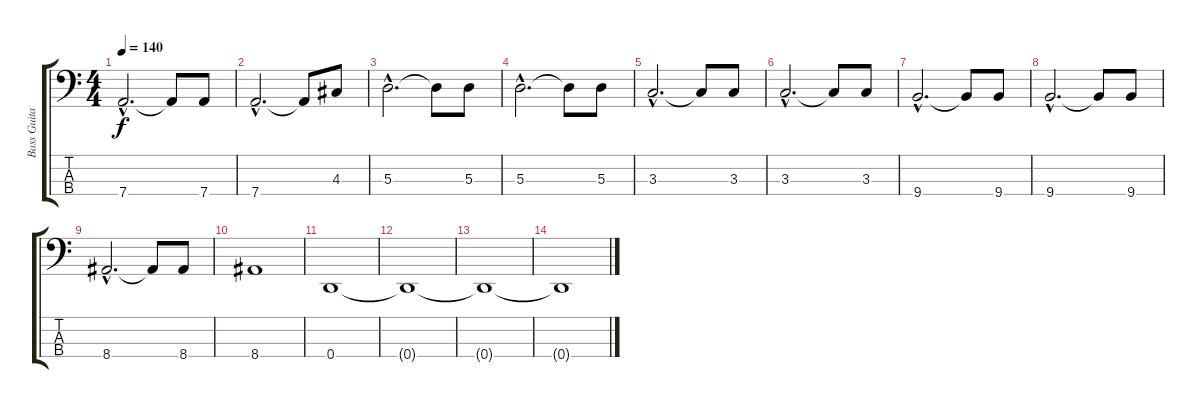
\track ("Bass Guitar" "Bass Guita") {instrument electricbasspick}
\staff {score tabs}
\tuning (G2 D2 A1 D1) {hide}
\ts (4 4)
\tempo 140
\clef f4
\ks c
7.4{hac}.2{d dy f} 7.4{t}.8 7.4.8 |
7.4{hac}.2{d} 7.4{t}.8 4.3.8 |
5.3{hac}.2{d} 5.3{t}.8 5.3.8 |
5.3{hac}.2{d} 5.3{t}.8 5.3.8 |
3.3{hac}.2{d} 3.3{t}.8 3.3.8 |
3.3{hac}.2{d} 3.3{t}.8 3.3.8 |
9.4{hac}.2{d} 9.4{t}.8 9.4.8 |
9.4{hac}.2{d} 9.4{t}.8 9.4.8 |
8.4{hac}.2{d} 8.4{t}.8 8.4.8 |
8.4.1 |
0.4.1 |
0.4{t}.1 |
0.4{t}.1 |
0.4{t}.1
